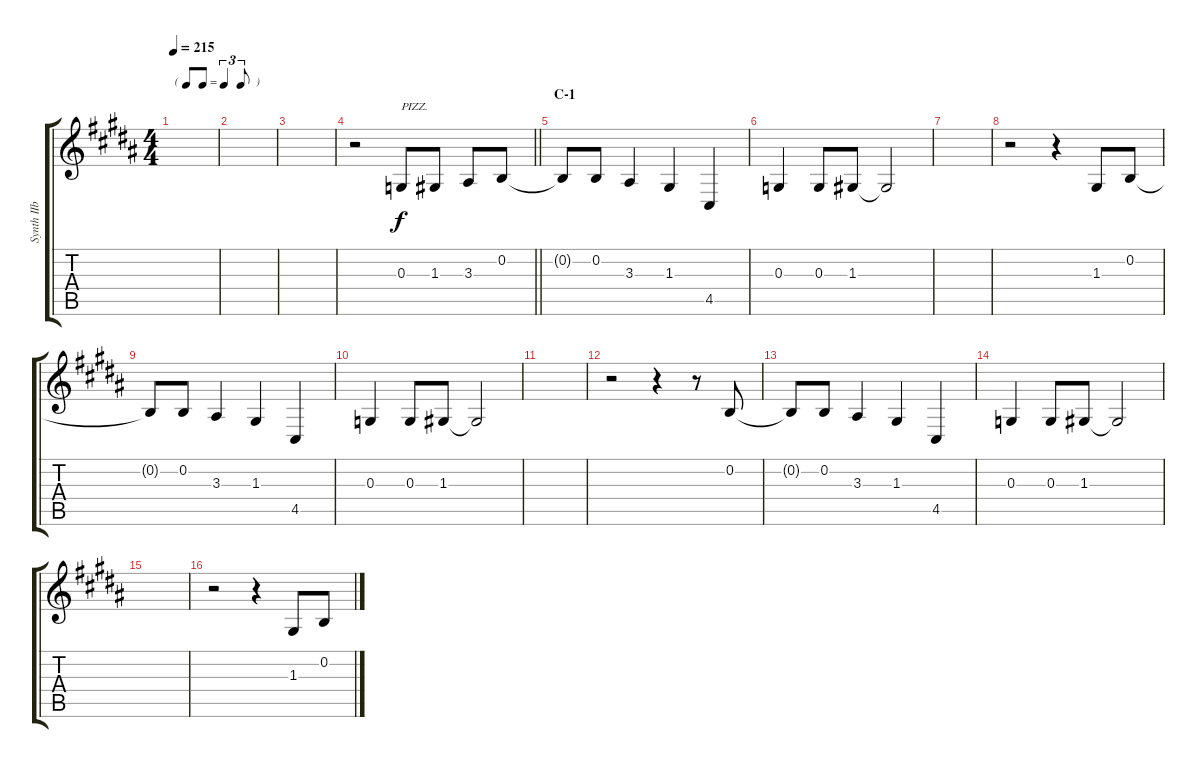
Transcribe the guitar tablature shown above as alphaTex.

\track ("Synth IIb (Kotobuki Tsumugi)" "Synth IIb ") {instrument accordion}
\staff {score tabs}
\tuning (E4 B3 G3 D3 A2 E2) {hide}
\ts (4 4)
\tf triplet8th
\tempo 215
\clef g2
\ks b
|
|
|
\barLineRight lightlight
r.2 0.3.8{txt "PIZZ." instrument pizzicatostrings} 1.3.8 3.3.8 0.2.8 |
\section ("" "C-1")
0.2{t}.8 0.2.8 3.3.4 1.3.4 4.5.4 |
0.3.4 0.3.8 1.3.8 1.3{t}.2 |
|
r.2 r.4 1.3.8 0.2.8 |
0.2{t}.8 0.2.8 3.3.4 1.3.4 4.5.4 |
0.3.4 0.3.8 1.3.8 1.3{t}.2 |
|
r.2 r.4 r.8 0.2.8 |
0.2{t}.8 0.2.8 3.3.4 1.3.4 4.5.4 |
0.3.4 0.3.8 1.3.8 1.3{t}.2 |
|
r.2 r.4 1.3.8 0.2.8
